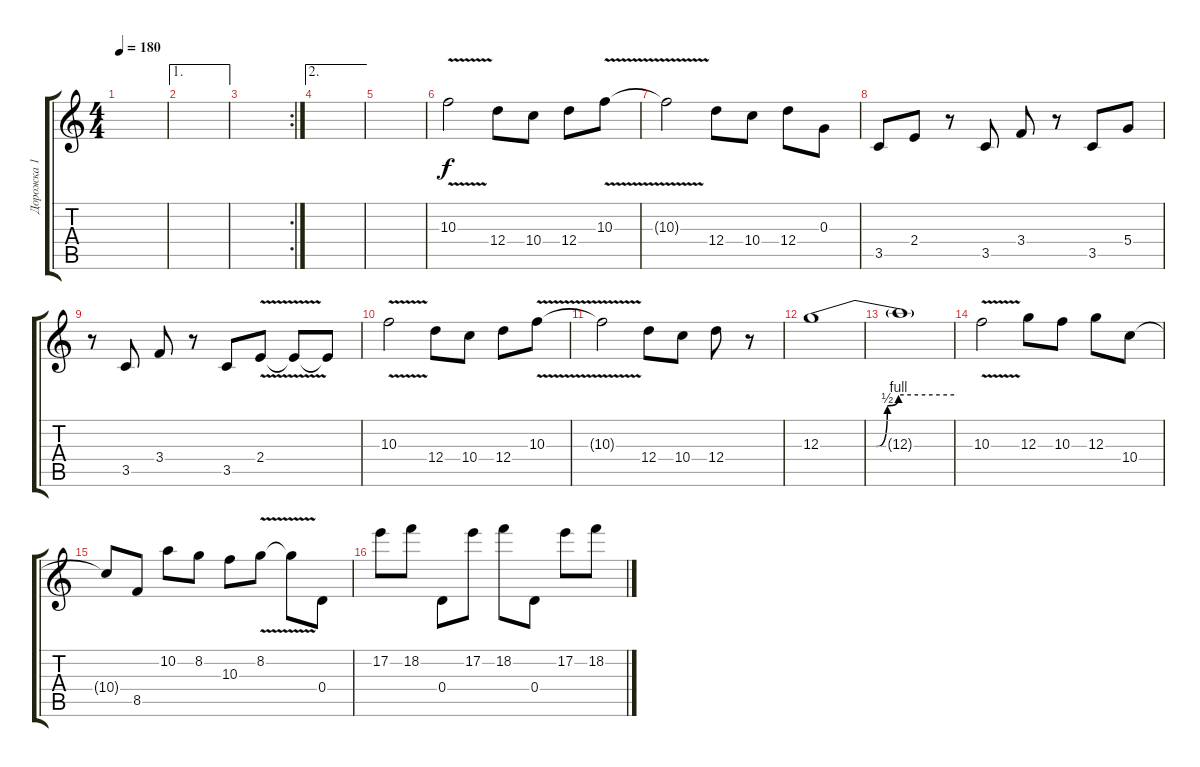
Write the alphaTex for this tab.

\track ("Дорожка 1" "Дорожка 1") {instrument distortionguitar}
\staff {score tabs}
\tuning (E4 B3 G3 D3 A2 E2) {hide}
\ts (4 4)
\tempo 180
\clef g2
\ks c
|
\ae 1
|
\rc 2
|
\ae 2
|
|
10.3{v}.2 12.4.8 10.4.8 12.4.8 10.3{v}.8 |
10.3{t}.2 12.4.8 10.4.8 12.4.8 0.3.8 |
3.5.8 2.4.8 r.8 3.5.8 3.4.8 r.8 3.5.8 5.4.8 |
r.8 3.5.8 3.4.8 r.8 3.5.8 2.4{v}.8 2.4{t}.8 2.4{t}.8 |
10.3{v}.2 12.4.8 10.4.8 12.4.8 10.3{v}.8 |
10.3{t}.2 12.4.8 10.4.8 12.4.8 r.8 |
12.3{be (custom 0 0 5 0 10 0 15 0 20 0 25 0 30 2 35 4 60 4)}.1 |
12.3{t}.1 |
10.3{v}.2 12.3.8 10.3.8 12.3.8 10.4.8 |
10.4{t}.8 8.5.8 10.2.8 8.2.8 10.3.8 8.2{v}.8 8.2{t}.8 0.4.8 |
17.2.8 18.2.8 0.4.8 17.2.8 18.2.8 0.4.8 17.2.8 18.2.8
